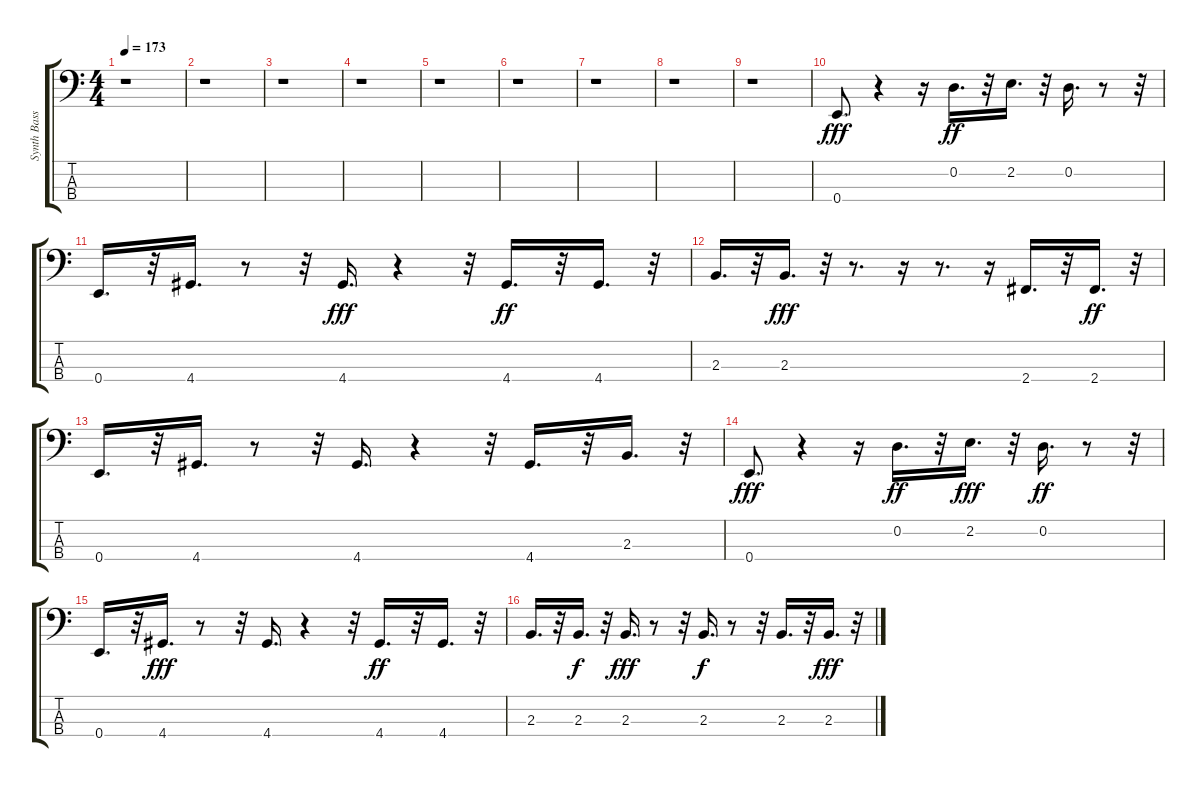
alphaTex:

\track ("Synth Bass" "Synth Bass") {instrument synthbass1}
\staff {score tabs}
\tuning (G2 D2 A1 E1) {hide}
\ts (4 4)
\tempo 173
\clef f4
\ks c
r.1{dy fff} |
r.1 |
r.1 |
r.1 |
r.1 |
r.1 |
r.1 |
r.1 |
r.1 |
0.4.8{d instrument synthbass1} r.4 r.16 0.2.16{d dy ff} r.32 2.2.16{d} r.32 0.2.16{d} r.8 r.32 |
0.4.16{d} r.32 4.4.16{d} r.8 r.32 4.4.16{d dy fff} r.4 r.32 4.4.16{d dy ff} r.32 4.4.16{d} r.32 |
2.3.16{d} r.32 2.3.16{d dy fff} r.32 r.8{d} r.16 r.8{d} r.16 2.4.16{d} r.32 2.4.16{d dy ff} r.32 |
0.4.16{d} r.32 4.4.16{d} r.8 r.32 4.4.16{d} r.4 r.32 4.4.16{d} r.32 2.3.16{d} r.32 |
0.4.8{d dy fff} r.4 r.16 0.2.16{d dy ff} r.32 2.2.16{d dy fff} r.32 0.2.16{d dy ff} r.8 r.32 |
0.4.16{d} r.32 4.4.16{d dy fff} r.8 r.32 4.4.16{d} r.4 r.32 4.4.16{d dy ff} r.32 4.4.16{d} r.32 |
2.3.16{d} r.32 2.3.16{d dy f} r.32 2.3.16{d dy fff} r.8 r.32 2.3.16{d dy f} r.8 r.32 2.3.16{d} r.32 2.3.16{d dy fff} r.32
